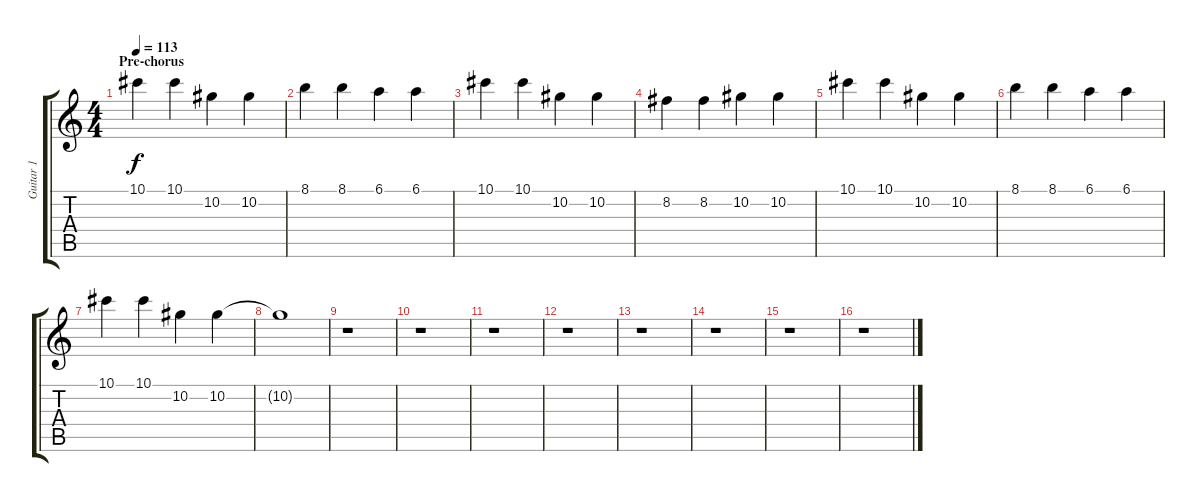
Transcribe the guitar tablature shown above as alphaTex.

\track ("Guitar 1" "Guitar 1") {instrument electricguitarjazz}
\staff {score tabs}
\tuning (Eb4 Bb3 Gb3 Db3 Ab2 Db2) {hide}
\ts (4 4)
\section ("" "Pre-chorus")
\tempo 113
\clef g2
\ks c
10.1.4{dy f} 10.1.4 10.2.4 10.2.4 |
8.1.4 8.1.4 6.1.4 6.1.4 |
10.1.4 10.1.4 10.2.4 10.2.4 |
8.2.4 8.2.4 10.2.4 10.2.4 |
10.1.4 10.1.4 10.2.4 10.2.4 |
8.1.4 8.1.4 6.1.4 6.1.4 |
10.1.4 10.1.4 10.2.4 10.2.4 |
10.2{t}.1 |
r.1 |
r.1 |
r.1 |
r.1 |
r.1 |
r.1 |
r.1 |
r.1
